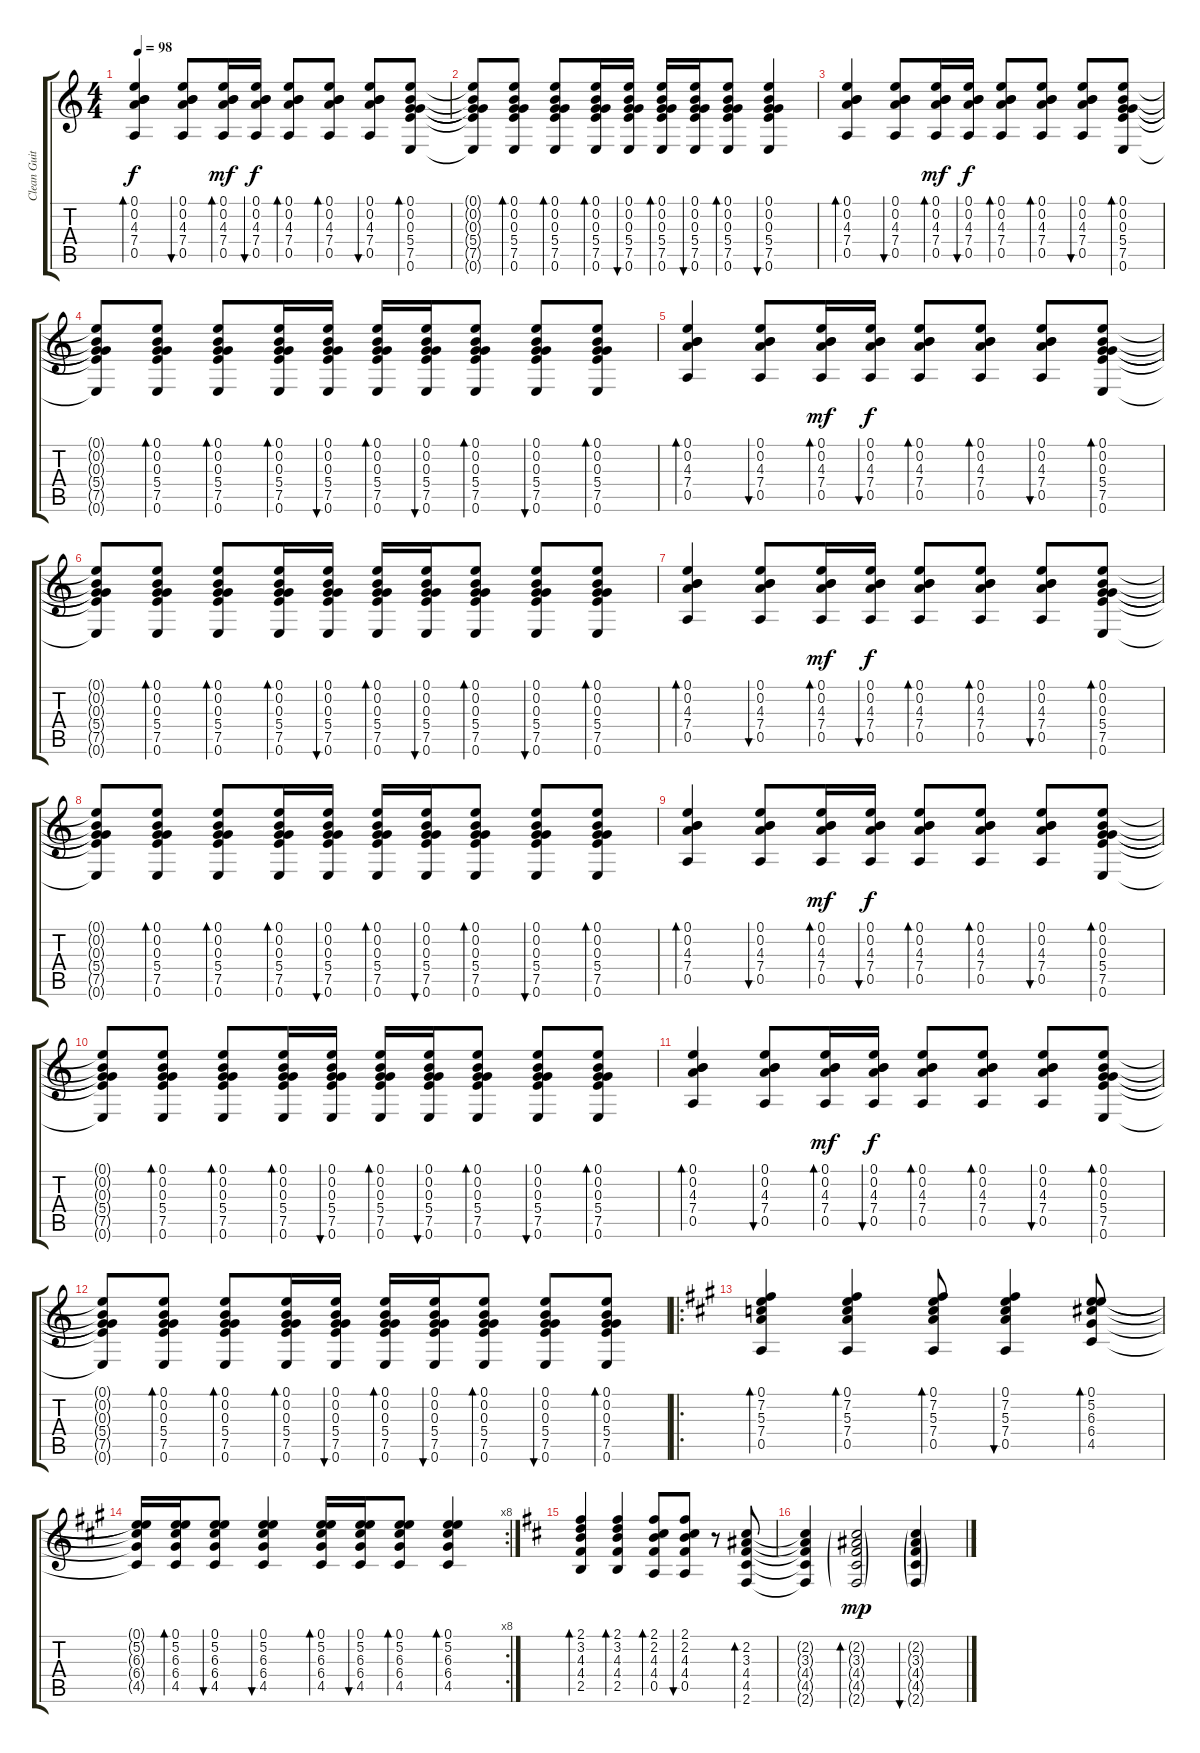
\track ("Clean Guitar 2" "Clean Guit") {instrument acousticguitarnylon}
\staff {score tabs}
\tuning (E4 B3 G3 D3 A2 E2) {hide}
\ts (4 4)
\tempo 98
\clef g2
\ks aminor
(0.1 0.2 4.3 7.4 0.5).4{bd 120 dy f} (0.1 0.2 4.3 7.4 0.5).8{bu 60} (0.1 0.2 4.3 7.4 0.5).16{bd 30 dy mf} (0.1 0.2 4.3 7.4 0.5).16{bu 30 dy f} (0.1 0.2 4.3 7.4 0.5).8{bd 60} (0.1 0.2 4.3 7.4 0.5).8{bd 60} (0.1 0.2 4.3 7.4 0.5).8{bu 60} (0.1 0.2 0.3 5.4 7.5 0.6).8{bd 60} |
(0.1{t} 0.2{t} 0.3{t} 5.4{t} 7.5{t} 0.6{t}).8 (0.1 0.2 0.3 5.4 7.5 0.6).8{bd 60} (0.1 0.2 0.3 5.4 7.5 0.6).8{bd 60} (0.1 0.2 0.3 5.4 7.5 0.6).16{bd 30} (0.1 0.2 0.3 5.4 7.5 0.6).16{bu 30} (0.1 0.2 0.3 5.4 7.5 0.6).16{bd 30} (0.1 0.2 0.3 5.4 7.5 0.6).16{bu 30} (0.1 0.2 0.3 5.4 7.5 0.6).8{bd 60} (0.1 0.2 0.3 5.4 7.5 0.6).4{bu 60} |
(0.1 0.2 4.3 7.4 0.5).4{bd 120} (0.1 0.2 4.3 7.4 0.5).8{bu 60} (0.1 0.2 4.3 7.4 0.5).16{bd 30 dy mf} (0.1 0.2 4.3 7.4 0.5).16{bu 30 dy f} (0.1 0.2 4.3 7.4 0.5).8{bd 60} (0.1 0.2 4.3 7.4 0.5).8{bd 60} (0.1 0.2 4.3 7.4 0.5).8{bu 60} (0.1 0.2 0.3 5.4 7.5 0.6).8{bd 60} |
(0.1{t} 0.2{t} 0.3{t} 5.4{t} 7.5{t} 0.6{t}).8 (0.1 0.2 0.3 5.4 7.5 0.6).8{bd 60} (0.1 0.2 0.3 5.4 7.5 0.6).8{bd 60} (0.1 0.2 0.3 5.4 7.5 0.6).16{bd 30} (0.1 0.2 0.3 5.4 7.5 0.6).16{bu 30} (0.1 0.2 0.3 5.4 7.5 0.6).16{bd 30} (0.1 0.2 0.3 5.4 7.5 0.6).16{bu 30} (0.1 0.2 0.3 5.4 7.5 0.6).8{bd 60} (0.1 0.2 0.3 5.4 7.5 0.6).8{bu 60} (0.1 0.2 0.3 5.4 7.5 0.6).8{bd 60} |
(0.1 0.2 4.3 7.4 0.5).4{bd 120} (0.1 0.2 4.3 7.4 0.5).8{bu 60} (0.1 0.2 4.3 7.4 0.5).16{bd 30 dy mf} (0.1 0.2 4.3 7.4 0.5).16{bu 30 dy f} (0.1 0.2 4.3 7.4 0.5).8{bd 60} (0.1 0.2 4.3 7.4 0.5).8{bd 60} (0.1 0.2 4.3 7.4 0.5).8{bu 60} (0.1 0.2 0.3 5.4 7.5 0.6).8{bd 60} |
(0.1{t} 0.2{t} 0.3{t} 5.4{t} 7.5{t} 0.6{t}).8 (0.1 0.2 0.3 5.4 7.5 0.6).8{bd 60} (0.1 0.2 0.3 5.4 7.5 0.6).8{bd 60} (0.1 0.2 0.3 5.4 7.5 0.6).16{bd 30} (0.1 0.2 0.3 5.4 7.5 0.6).16{bu 30} (0.1 0.2 0.3 5.4 7.5 0.6).16{bd 30} (0.1 0.2 0.3 5.4 7.5 0.6).16{bu 30} (0.1 0.2 0.3 5.4 7.5 0.6).8{bd 60} (0.1 0.2 0.3 5.4 7.5 0.6).8{bu 60} (0.1 0.2 0.3 5.4 7.5 0.6).8{bd 60} |
(0.1 0.2 4.3 7.4 0.5).4{bd 120} (0.1 0.2 4.3 7.4 0.5).8{bu 60} (0.1 0.2 4.3 7.4 0.5).16{bd 30 dy mf} (0.1 0.2 4.3 7.4 0.5).16{bu 30 dy f} (0.1 0.2 4.3 7.4 0.5).8{bd 60} (0.1 0.2 4.3 7.4 0.5).8{bd 60} (0.1 0.2 4.3 7.4 0.5).8{bu 60} (0.1 0.2 0.3 5.4 7.5 0.6).8{bd 60} |
(0.1{t} 0.2{t} 0.3{t} 5.4{t} 7.5{t} 0.6{t}).8 (0.1 0.2 0.3 5.4 7.5 0.6).8{bd 60} (0.1 0.2 0.3 5.4 7.5 0.6).8{bd 60} (0.1 0.2 0.3 5.4 7.5 0.6).16{bd 30} (0.1 0.2 0.3 5.4 7.5 0.6).16{bu 30} (0.1 0.2 0.3 5.4 7.5 0.6).16{bd 30} (0.1 0.2 0.3 5.4 7.5 0.6).16{bu 30} (0.1 0.2 0.3 5.4 7.5 0.6).8{bd 60} (0.1 0.2 0.3 5.4 7.5 0.6).8{bu 60} (0.1 0.2 0.3 5.4 7.5 0.6).8{bd 60} |
(0.1 0.2 4.3 7.4 0.5).4{bd 120} (0.1 0.2 4.3 7.4 0.5).8{bu 60} (0.1 0.2 4.3 7.4 0.5).16{bd 30 dy mf} (0.1 0.2 4.3 7.4 0.5).16{bu 30 dy f} (0.1 0.2 4.3 7.4 0.5).8{bd 60} (0.1 0.2 4.3 7.4 0.5).8{bd 60} (0.1 0.2 4.3 7.4 0.5).8{bu 60} (0.1 0.2 0.3 5.4 7.5 0.6).8{bd 60} |
(0.1{t} 0.2{t} 0.3{t} 5.4{t} 7.5{t} 0.6{t}).8 (0.1 0.2 0.3 5.4 7.5 0.6).8{bd 60} (0.1 0.2 0.3 5.4 7.5 0.6).8{bd 60} (0.1 0.2 0.3 5.4 7.5 0.6).16{bd 30} (0.1 0.2 0.3 5.4 7.5 0.6).16{bu 30} (0.1 0.2 0.3 5.4 7.5 0.6).16{bd 30} (0.1 0.2 0.3 5.4 7.5 0.6).16{bu 30} (0.1 0.2 0.3 5.4 7.5 0.6).8{bd 60} (0.1 0.2 0.3 5.4 7.5 0.6).8{bu 60} (0.1 0.2 0.3 5.4 7.5 0.6).8{bd 60} |
(0.1 0.2 4.3 7.4 0.5).4{bd 120} (0.1 0.2 4.3 7.4 0.5).8{bu 60} (0.1 0.2 4.3 7.4 0.5).16{bd 30 dy mf} (0.1 0.2 4.3 7.4 0.5).16{bu 30 dy f} (0.1 0.2 4.3 7.4 0.5).8{bd 60} (0.1 0.2 4.3 7.4 0.5).8{bd 60} (0.1 0.2 4.3 7.4 0.5).8{bu 60} (0.1 0.2 0.3 5.4 7.5 0.6).8{bd 60} |
(0.1{t} 0.2{t} 0.3{t} 5.4{t} 7.5{t} 0.6{t}).8 (0.1 0.2 0.3 5.4 7.5 0.6).8{bd 60} (0.1 0.2 0.3 5.4 7.5 0.6).8{bd 60} (0.1 0.2 0.3 5.4 7.5 0.6).16{bd 30} (0.1 0.2 0.3 5.4 7.5 0.6).16{bu 30} (0.1 0.2 0.3 5.4 7.5 0.6).16{bd 30} (0.1 0.2 0.3 5.4 7.5 0.6).16{bu 30} (0.1 0.2 0.3 5.4 7.5 0.6).8{bd 60} (0.1 0.2 0.3 5.4 7.5 0.6).8{bu 60} (0.1 0.2 0.3 5.4 7.5 0.6).8{bd 60} |
\ro
\ks f#minor
(0.1 7.2 5.3 7.4 0.5).4{bd 120} (0.1 7.2 5.3 7.4 0.5).4{bd 60} (0.1 7.2 5.3 7.4 0.5).8{bd 60} (0.1 7.2 5.3 7.4 0.5).4{bu 60} (0.1 5.2 6.3 6.4 4.5).8{bd 60} |
\rc 8
(0.1{t} 5.2{t} 6.3{t} 6.4{t} 4.5{t}).16 (0.1 5.2 6.3 6.4 4.5).16{bd 30} (0.1 5.2 6.3 6.4 4.5).8{bu 30} (0.1 5.2 6.3 6.4 4.5).4{bu 60} (0.1 5.2 6.3 6.4 4.5).16{bd 30} (0.1 5.2 6.3 6.4 4.5).16{bu 30} (0.1 5.2 6.3 6.4 4.5).8{bd 60} (0.1 5.2 6.3 6.4 4.5).4{bd 60} |
\ks bminor
(2.1 3.2 4.3 4.4 2.5).4{bd 120} (2.1 3.2 4.3 4.4 2.5).4{bd 60} (2.1 2.2 4.3 4.4 0.5).8{bd 60} (2.1 2.2 4.3 4.4 0.5).8{bu 60} r.8 (2.2 3.3 4.4 4.5 2.6).8{bd 120} |
(2.2{t} 3.3{t} 4.4{t} 4.5{t} 2.6{t}).4 (2.2{g} 3.3{g} 4.4{g} 4.5{g} 2.6{g}).2{bd 120 dy mp} (2.2{g} 3.3{g} 4.4{g} 4.5{g} 2.6{g}).4{bu 120}
